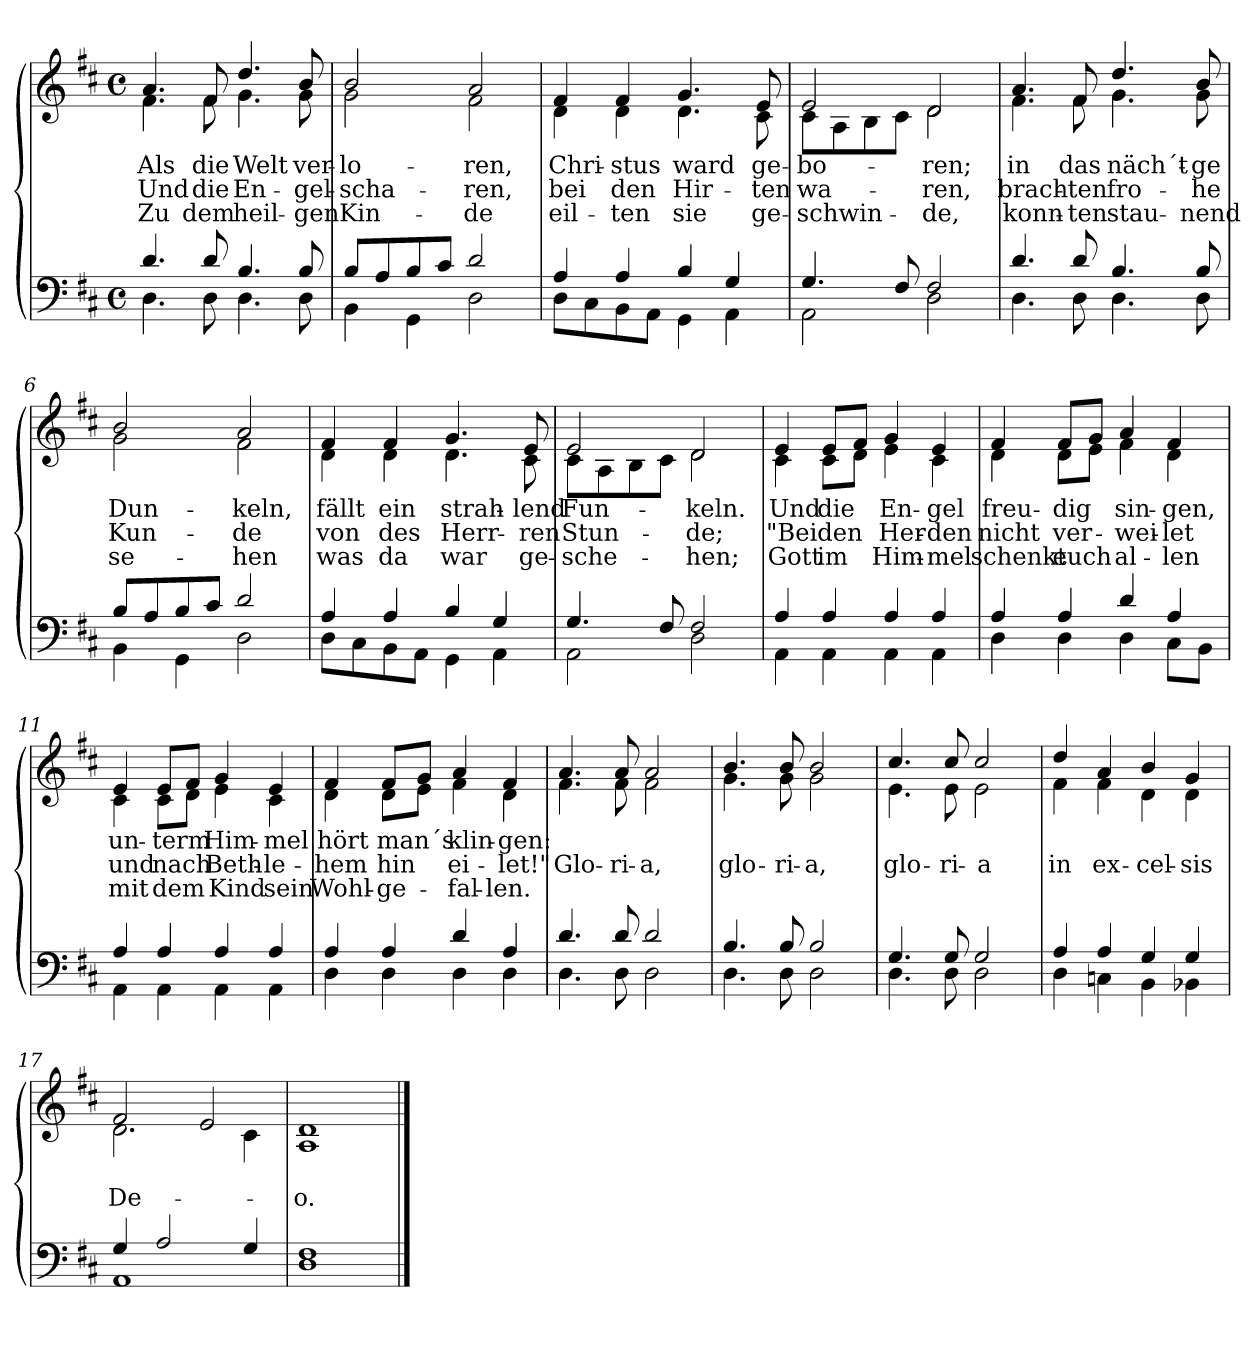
**kern	**kern	**text	**text	**text
*part2	*part1	*part1	*part1	*part1
*staff2	*staff1	*staff1	*staff1	*staff1
*clefF4	*clefG2	*	*	*
*k[f#c#]	*k[f#c#]	*	*	*
*D:	*D:	*	*	*
*M4/4	*M4/4	*	*	*
*met(c)	*met(c)	*	*	*
=1	=1	=1	=1	=1
*^	*	*	*	*
!	!	!	!LO:LY:b	!LO:LY:b	!LO:LY:b
*	*	*^	*	*	*
4.d/	4.D\	4.a/	4.f#\	Als	Und	Zu
!	!	!	!	!LO:LY:b	!LO:LY:b	!LO:LY:b
8d/	8D\	8f#/	8f#\	die	die	dem
!	!	!	!	!LO:LY:b	!LO:LY:b	!LO:LY:b
4.B/	4.D\	4.dd/	4.g\	Welt	En-	heil-
!	!	!	!	!LO:LY:b	!LO:LY:b	!LO:LY:b
8B/	8D\	8b/	8g\	ver-	-gel-	-gen
=2	=2	=2	=2	=2	=2	=2
!	!	!	!	!LO:LY:b	!LO:LY:b	!LO:LY:b
8B/L	4BB\	2b/	2g\	-lo-	-scha-	Kin-
8A/	.	.	.	.	.	.
8B/	4GG\	.	.	.	.	.
8c#/J	.	.	.	.	.	.
!	!	!	!	!LO:LY:b	!LO:LY:b	!LO:LY:b
2d/	2D\	2a/	2f#\	-ren,	-ren,	-de
=3	=3	=3	=3	=3	=3	=3
!	!	!	!	!LO:LY:b	!LO:LY:b	!LO:LY:b
4A/	8D\L	4f#/	4d\	Chri-	bei	eil-
.	8C#\	.	.	.	.	.
!	!	!	!	!LO:LY:b	!LO:LY:b	!LO:LY:b
4A/	8BB\	4f#/	4d\	-stus	den	-ten
.	8AA\J	.	.	.	.	.
!	!	!	!	!LO:LY:b	!LO:LY:b	!LO:LY:b
4B/	4GG\	4.g/	4.d\	ward	Hir-	sie
4G/	4AA\	.	.	.	.	.
!	!	!	!	!LO:LY:b	!LO:LY:b	!LO:LY:b
.	.	8e/	8c#\	ge-	-ten	ge-
=4	=4	=4	=4	=4	=4	=4
!	!	!	!	!LO:LY:b	!LO:LY:b	!LO:LY:b
4.G/	2AA\	2e/	8c#\L	-bo-	wa-	-schwin-
.	.	.	8A\	.	.	.
.	.	.	8B\	.	.	.
8F#/	.	.	8c#\J	.	.	.
!	!	!	!	!LO:LY:b	!LO:LY:b	!LO:LY:b
2F#/	2D\	2d/	2d\	-ren;	-ren,	-de,
!!LO:LB:g=z	!!
=5	=5	=5	=5	=5	=5	=5
!	!	!	!	!LO:LY:b	!LO:LY:b	!LO:LY:b
4.d/	4.D\	4.a/	4.f#\	in	brach-	konn-
!	!	!	!	!LO:LY:b	!LO:LY:b	!LO:LY:b
8d/	8D\	8f#/	8f#\	das	-ten	-ten
!	!	!	!	!LO:LY:b	!LO:LY:b	!LO:LY:b
4.B/	4.D\	4.dd/	4.g\	näch´t-	fro-	stau-
!	!	!	!	!LO:LY:b	!LO:LY:b	!LO:LY:b
8B/	8D\	8b/	8g\	-ge	-he	-nend
=6	=6	=6	=6	=6	=6	=6
!	!	!	!	!LO:LY:b	!LO:LY:b	!LO:LY:b
8B/L	4BB\	2b/	2g\	Dun-	Kun-	se-
8A/	.	.	.	.	.	.
8B/	4GG\	.	.	.	.	.
8c#/J	.	.	.	.	.	.
!	!	!	!	!LO:LY:b	!LO:LY:b	!LO:LY:b
2d/	2D\	2a/	2f#\	-keln,	-de	-hen
=7	=7	=7	=7	=7	=7	=7
!	!	!	!	!LO:LY:b	!LO:LY:b	!LO:LY:b
4A/	8D\L	4f#/	4d\	fällt	von	was
.	8C#\	.	.	.	.	.
!	!	!	!	!LO:LY:b	!LO:LY:b	!LO:LY:b
4A/	8BB\	4f#/	4d\	ein	des	da
.	8AA\J	.	.	.	.	.
!	!	!	!	!LO:LY:b	!LO:LY:b	!LO:LY:b
4B/	4GG\	4.g/	4.d\	strah-	Herr-	war
4G/	4AA\	.	.	.	.	.
!	!	!	!	!LO:LY:b	!LO:LY:b	!LO:LY:b
.	.	8e/	8c#\	-lend	-ren	ge-
=8	=8	=8	=8	=8	=8	=8
!	!	!	!	!LO:LY:b	!LO:LY:b	!LO:LY:b
4.G/	2AA\	2e/	8c#\L	Fun-	Stun-	-sche-
.	.	.	8A\	.	.	.
.	.	.	8B\	.	.	.
8F#/	.	.	8c#\J	.	.	.
!	!	!	!	!LO:LY:b	!LO:LY:b	!LO:LY:b
2F#/	2D\	2d/	2d\	-keln.	-de;	-hen;
!!LO:LB:g=z	!!
=9	=9	=9	=9	=9	=9	=9
!	!	!	!	!LO:LY:b	!LO:LY:b	!LO:LY:b
4A/	4AA\	4e/	4c#\	Und	"Bei	Gott
!	!	!	!	!LO:LY:b	!LO:LY:b	!LO:LY:b
4A/	4AA\	8e/L	8c#\L	die	den	im
.	.	8f#/J	8d\J	.	.	.
!	!	!	!	!LO:LY:b	!LO:LY:b	!LO:LY:b
4A/	4AA\	4g/	4e\	En-	Her-	Him-
!	!	!	!	!LO:LY:b	!LO:LY:b	!LO:LY:b
4A/	4AA\	4e/	4c#\	-gel	-den	-mel
=10	=10	=10	=10	=10	=10	=10
!	!	!	!	!LO:LY:b	!LO:LY:b	!LO:LY:b
4A/	4D\	4f#/	4d\	freu-	nicht	schenkt
!	!	!	!	!LO:LY:b	!LO:LY:b	!LO:LY:b
4A/	4D\	8f#/L	8d\L	-dig	ver-	euch
.	.	8g/J	8e\J	.	.	.
!	!	!	!	!LO:LY:b	!LO:LY:b	!LO:LY:b
4d/	4D\	4a/	4f#\	sin-	-wei-	al-
!	!	!	!	!LO:LY:b	!LO:LY:b	!LO:LY:b
4A/	8C#\L	4f#/	4d\	-gen,	-let	-len
.	8BB\J	.	.	.	.	.
=11	=11	=11	=11	=11	=11	=11
!	!	!	!	!LO:LY:b	!LO:LY:b	!LO:LY:b
4A/	4AA\	4e/	4c#\	un-	und	mit
!	!	!	!	!LO:LY:b	!LO:LY:b	!LO:LY:b
4A/	4AA\	8e/L	8c#\L	-term	nach	dem
.	.	8f#/J	8d\J	.	.	.
!	!	!	!	!LO:LY:b	!LO:LY:b	!LO:LY:b
4A/	4AA\	4g/	4e\	Him-	Beth-	Kind
!	!	!	!	!LO:LY:b	!LO:LY:b	!LO:LY:b
4A/	4AA\	4e/	4c#\	-mel	-le-	sein
=12	=12	=12	=12	=12	=12	=12
!	!	!	!	!LO:LY:b	!LO:LY:b	!LO:LY:b
4A/	4D\	4f#/	4d\	hört	-hem	Wohl-
!	!	!	!	!LO:LY:b	!LO:LY:b	!LO:LY:b
4A/	4D\	8f#/L	8d\L	man´s	hin	-ge-
.	.	8g/J	8e\J	.	.	.
!	!	!	!	!LO:LY:b	!LO:LY:b	!LO:LY:b
4d/	4D\	4a/	4f#\	klin-	ei-	-fal-
!	!	!	!	!LO:LY:b	!LO:LY:b	!LO:LY:b
4A/	4D\	4f#/	4d\	-gen:	-let!"	-len.
!!LO:LB:g=z	!!
=13	=13	=13	=13	=13	=13	=13
!	!	!	!	!	!LO:LY:b	!
4.d/	4.D\	4.a/	4.f#\	.	Glo-	.
!	!	!	!	!	!LO:LY:b	!
8d/	8D\	8a/	8f#\	.	-ri-	.
!	!	!	!	!	!LO:LY:b	!
2d/	2D\	2a/	2f#\	.	-a,	.
=14	=14	=14	=14	=14	=14	=14
!	!	!	!	!	!LO:LY:b	!
4.B/	4.D\	4.b/	4.g\	.	glo-	.
!	!	!	!	!	!LO:LY:b	!
8B/	8D\	8b/	8g\	.	-ri-	.
!	!	!	!	!	!LO:LY:b	!
2B/	2D\	2b/	2g\	.	-a,	.
=15	=15	=15	=15	=15	=15	=15
!	!	!	!	!	!LO:LY:b	!
4.G/	4.D\	4.cc#/	4.e\	.	glo-	.
!	!	!	!	!	!LO:LY:b	!
8G/	8D\	8cc#/	8e\	.	-ri-	.
!	!	!	!	!	!LO:LY:b	!
2G/	2D\	2cc#/	2e\	.	-a	.
=16	=16	=16	=16	=16	=16	=16
!	!	!	!	!	!LO:LY:b	!
4A/	4D\	4dd/	4f#\	.	in	.
!	!	!	!	!	!LO:LY:b	!
4A/	4Cn\	4a/	4f#\	.	ex-	.
!	!	!	!	!	!LO:LY:b	!
4G/	4BB\	4b/	4d\	.	-cel-	.
!	!	!	!	!	!LO:LY:b	!
4G/	4BB-X\	4g/	4d\	.	-sis	.
=17	=17	=17	=17	=17	=17	=17
!	!	!	!	!	!LO:LY:b	!
4G/	1AA	2f#/	2.d\	.	De-	.
2A/	.	.	.	.	.	.
.	.	2e/	.	.	.	.
4G/	.	.	4c#\	.	.	.
=18	=18	=18	=18	=18	=18	=18
!	!	!	!	!	!LO:LY:b	!
1F#	1D	1d	1A	.	-o.	.
*v	*v	*	*	*	*	*
*	*v	*v	*	*	*
==	==	==	==	==
*-	*-	*-	*-	*-
